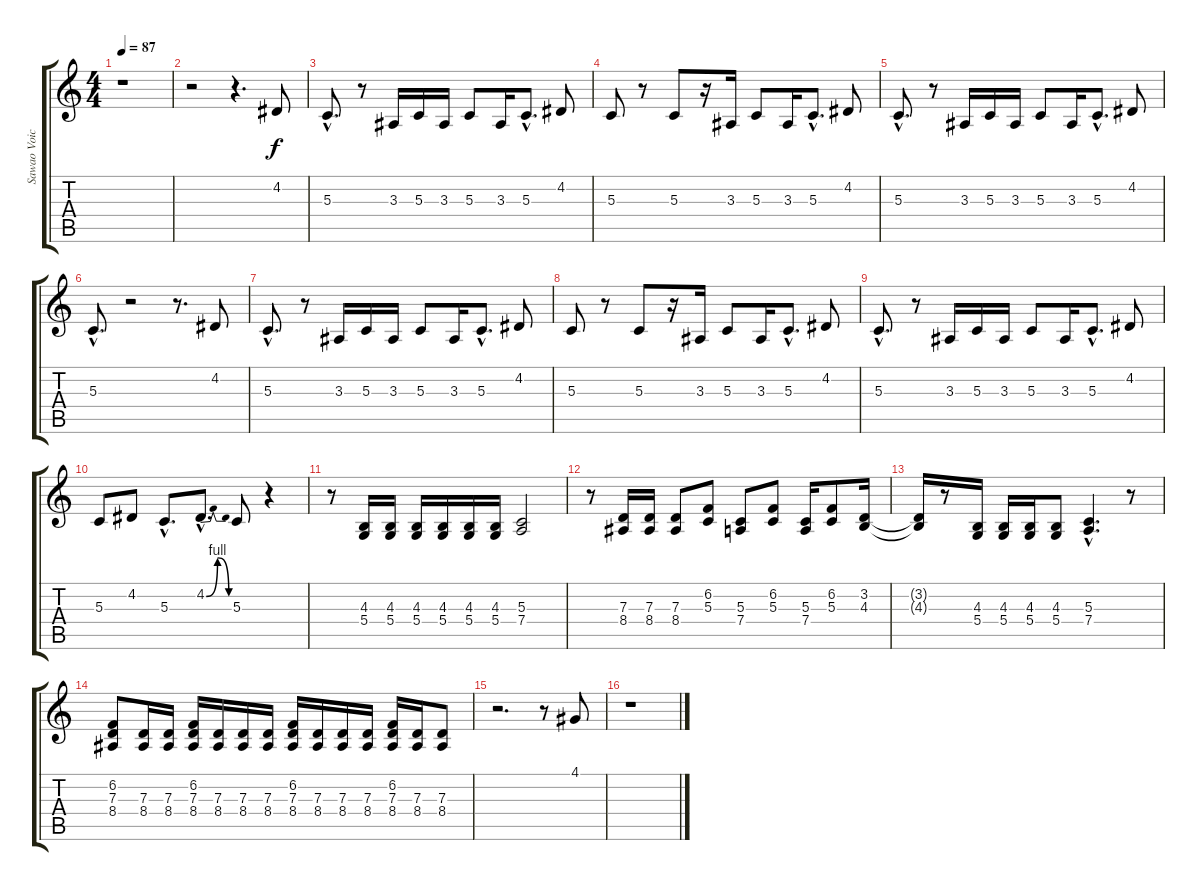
\track ("Sawao Voice" "Sawao Voic") {instrument bassoon}
\staff {score tabs}
\tuning (E4 B3 G3 D3 A2 E2) {hide}
\ts (4 4)
\tempo 87
\clef g2
\ks c
r.1{dy f instrument bassoon} |
r.2 r.4{d} 4.2.8 |
5.3{hac}.8{d} r.8 3.3.16 5.3.16 3.3.16 5.3.8 3.3.16 5.3{hac}.8{d} 4.2.8 |
5.3.8 r.8 5.3.8 r.16 3.3.16 5.3.8 3.3.16 5.3{hac}.8{d} 4.2.8 |
5.3{hac}.8{d} r.8 3.3.16 5.3.16 3.3.16 5.3.8 3.3.16 5.3{hac}.8{d} 4.2.8 |
5.3{hac}.8{d} r.2 r.8{d} 4.2.8 |
5.3{hac}.8{d} r.8 3.3.16 5.3.16 3.3.16 5.3.8 3.3.16 5.3{hac}.8{d} 4.2.8 |
5.3.8 r.8 5.3.8 r.16 3.3.16 5.3.8 3.3.16 5.3{hac}.8{d} 4.2.8 |
5.3{hac}.8{d} r.8 3.3.16 5.3.16 3.3.16 5.3.8 3.3.16 5.3{hac}.8{d} 4.2.8 |
5.3.8 4.2.8 5.3{hac}.8{d} 4.2{be (bendrelease 0 0 15 4 45 4 60 0) hac}.8{d} 5.3.8 r.4 |
r.8 (4.3 5.4).16 (4.3 5.4).16 (4.3 5.4).16 (4.3 5.4).16 (4.3 5.4).16 (4.3 5.4).16 (5.3 7.4).2 |
r.8 (7.3 8.4).16 (7.3 8.4).16 (7.3 8.4).8 (6.2 5.3).8 (5.3 7.4).8 (6.2 5.3).8 (5.3 7.4).16 (6.2 5.3).8 (3.2 4.3).16 |
(3.2{t} 4.3{t}).16 r.8 (4.3 5.4).16 (4.3 5.4).16 (4.3 5.4).16 (4.3 5.4).8 (5.3{hac} 7.4{hac}).4{d} r.8 |
(6.2 7.3 8.4).8 (7.3 8.4).16 (7.3 8.4).16 (6.2 7.3 8.4).16 (7.3 8.4).16 (7.3 8.4).16 (7.3 8.4).16 (6.2 7.3 8.4).16 (7.3 8.4).16 (7.3 8.4).16 (7.3 8.4).16 (6.2 7.3 8.4).16 (7.3 8.4).16 (7.3 8.4).8 |
r.2{d} r.8 4.1.8 |
r.1
